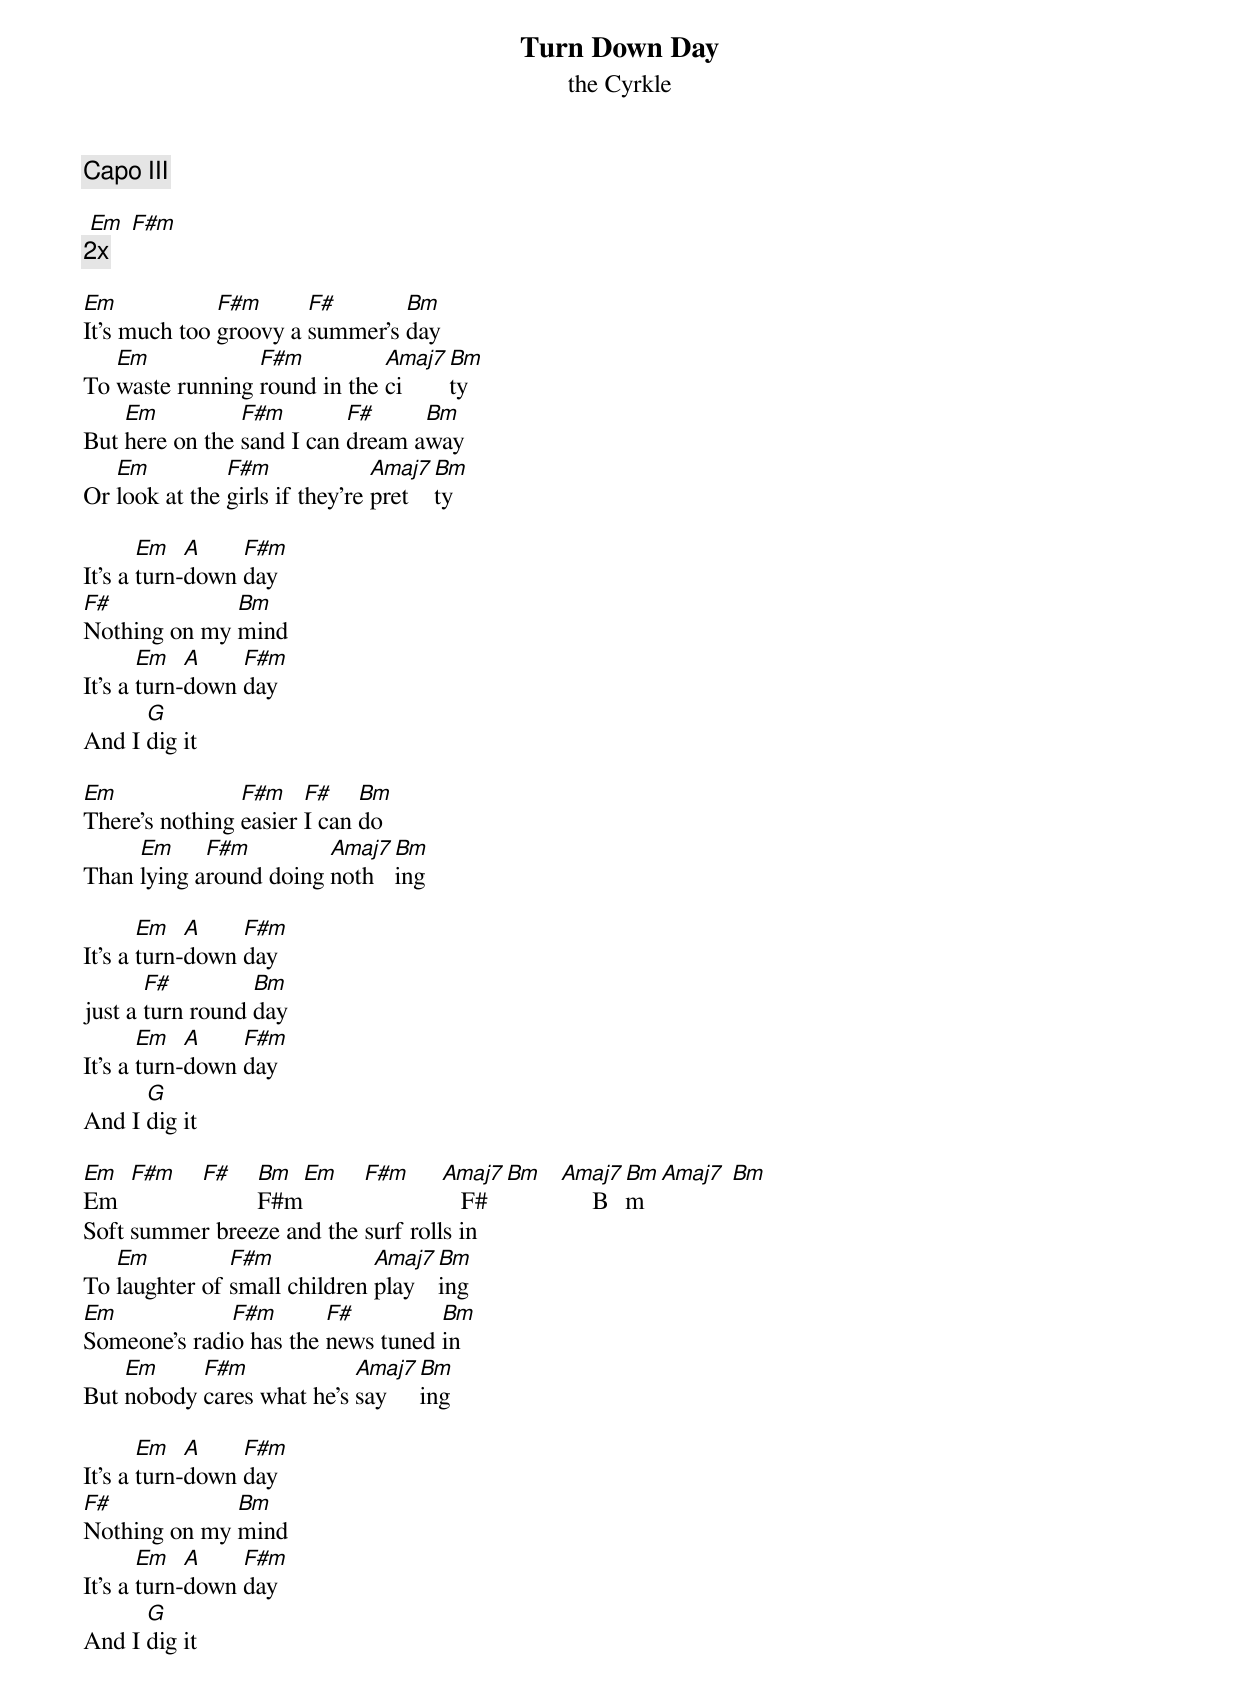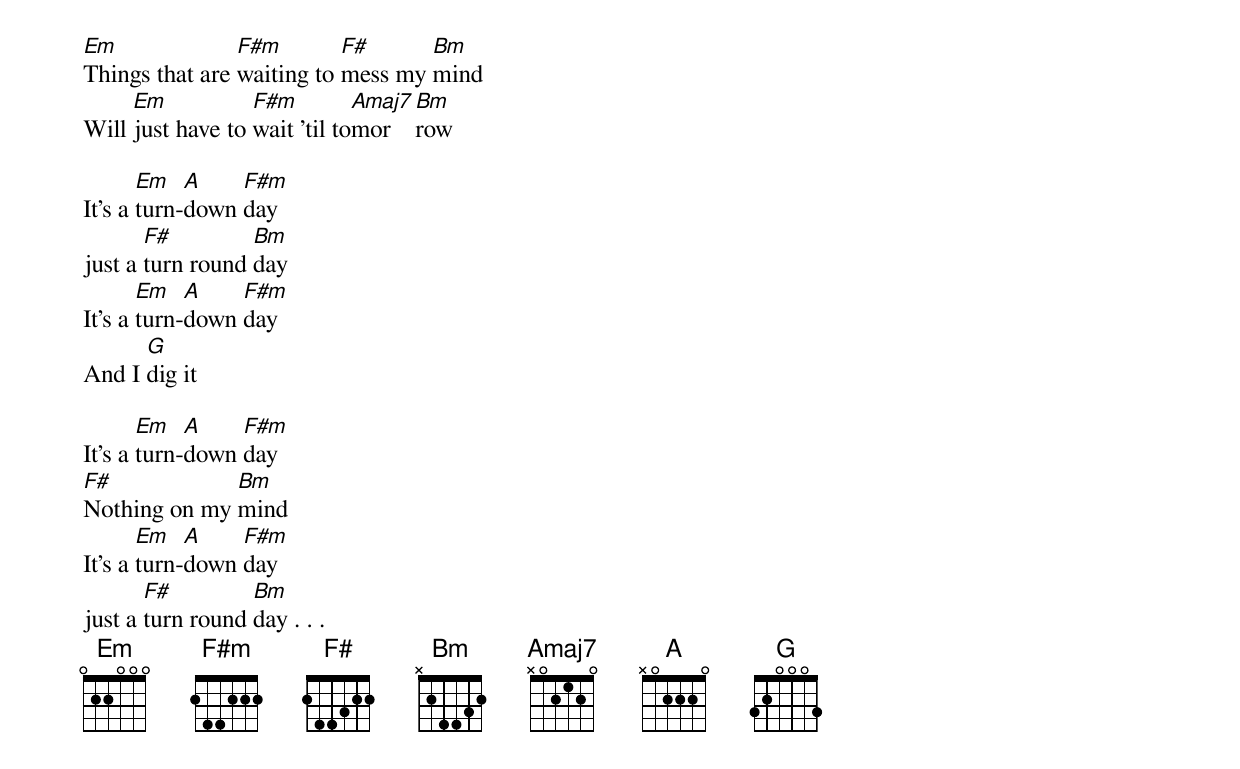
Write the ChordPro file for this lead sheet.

{title: Turn Down Day}
{subtitle: the Cyrkle}

{c:Capo III}

 [Em] [F#m]
{c:2x}

[Em]It's much too [F#m]groovy a [F#]summer's [Bm]day
To [Em]waste running [F#m]round in the [Amaj7]ci    [Bm]ty
But [Em]here on the [F#m]sand I can [F#]dream a[Bm]way
Or [Em]look at the [F#m]girls if they're [Amaj7]pret  [Bm]ty

It's a [Em]turn-[A]down [F#m]day
[F#]Nothing on my [Bm]mind
It's a [Em]turn-[A]down [F#m]day
And I [G]dig it

[Em]There's nothing [F#m]easier [F#]I can [Bm]do
Than [Em]lying a[F#m]round doing [Amaj7]noth  [Bm]ing

It's a [Em]turn-[A]down [F#m]day
just a [F#]turn round [Bm]day
It's a [Em]turn-[A]down [F#m]day
And I [G]dig it

[Em]Em  [F#m]    [F#]    [Bm]F#m[Em]    [F#m]     [Amaj7]   F# [Bm]   [Amaj7]     B[Bm]m [Amaj7] [Bm]
Soft summer breeze and the surf rolls in
To [Em]laughter of [F#m]small children [Amaj7]play  [Bm]ing
[Em]Someone's radi[F#m]o has the [F#]news tuned [Bm]in
But [Em]nobody [F#m]cares what he's [Amaj7]say   [Bm]ing

It's a [Em]turn-[A]down [F#m]day
[F#]Nothing on my [Bm]mind
It's a [Em]turn-[A]down [F#m]day
And I [G]dig it
[Em]Things that are [F#m]waiting to [F#]mess my [Bm]mind
Will [Em]just have to [F#m]wait 'til to[Amaj7]mor   [Bm]row

It's a [Em]turn-[A]down [F#m]day
just a [F#]turn round [Bm]day
It's a [Em]turn-[A]down [F#m]day
And I [G]dig it

It's a [Em]turn-[A]down [F#m]day
[F#]Nothing on my [Bm]mind
It's a [Em]turn-[A]down [F#m]day
just a [F#]turn round [Bm]day . . .
